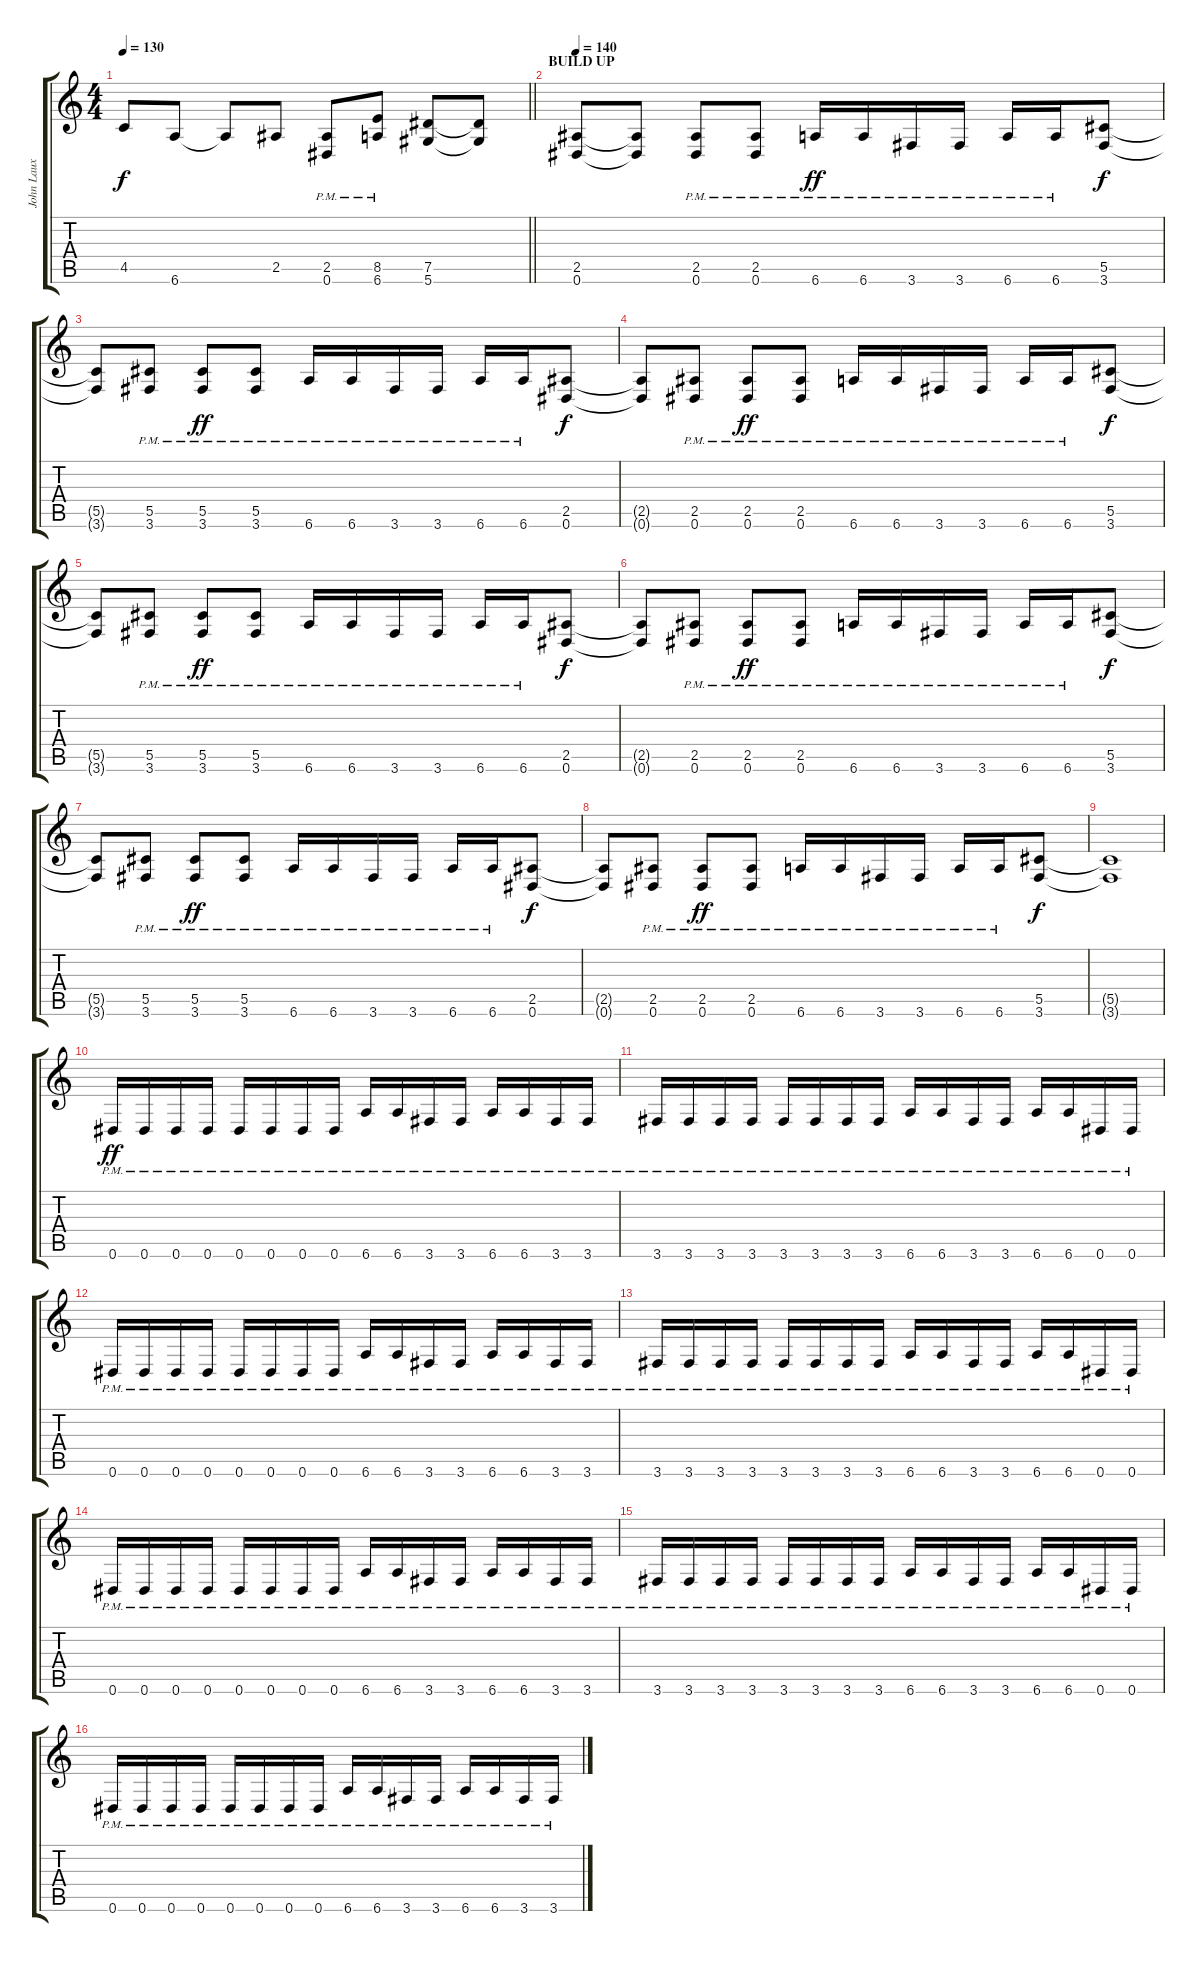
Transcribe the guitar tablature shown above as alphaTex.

\track ("John Laux" "John Laux") {instrument distortionguitar}
\staff {score tabs}
\tuning (Eb4 Bb3 Gb3 Db3 Ab2 Eb2) {hide}
\ts (4 4)
\tempo 130
\clef g2
\barLineRight lightlight
\ks c
4.5.8{dy f} 6.6.8 6.6{t}.8 2.5.8 (2.5{pm} 0.6{pm}).8 (8.5{pm} 6.6{pm}).8 (7.5 5.6).8 (7.5{t} 5.6{t}).8 |
\section ("" "BUILD UP")
\tempo 140
(2.5 0.6).8 (2.5{t} 0.6{t}).8 (2.5{pm} 0.6{pm}).8 (2.5{pm} 0.6{pm}).8 6.6{pm}.16{dy ff} 6.6{pm}.16 3.6{pm}.16 3.6{pm}.16 6.6{pm}.16 6.6{pm}.16 (5.5 3.6).8{dy f} |
(5.5{t} 3.6{t}).8 (5.5{pm} 3.6{pm}).8 (5.5{pm} 3.6{pm}).8{dy ff} (5.5{pm} 3.6{pm}).8 6.6{pm}.16 6.6{pm}.16 3.6{pm}.16 3.6{pm}.16 6.6{pm}.16 6.6{pm}.16 (2.5 0.6).8{dy f} |
(2.5{t} 0.6{t}).8 (2.5{pm} 0.6{pm}).8 (2.5{pm} 0.6{pm}).8{dy ff} (2.5{pm} 0.6{pm}).8 6.6{pm}.16 6.6{pm}.16 3.6{pm}.16 3.6{pm}.16 6.6{pm}.16 6.6{pm}.16 (5.5 3.6).8{dy f} |
(5.5{t} 3.6{t}).8 (5.5{pm} 3.6{pm}).8 (5.5{pm} 3.6{pm}).8{dy ff} (5.5{pm} 3.6{pm}).8 6.6{pm}.16 6.6{pm}.16 3.6{pm}.16 3.6{pm}.16 6.6{pm}.16 6.6{pm}.16 (2.5 0.6).8{dy f} |
(2.5{t} 0.6{t}).8 (2.5{pm} 0.6{pm}).8 (2.5{pm} 0.6{pm}).8{dy ff} (2.5{pm} 0.6{pm}).8 6.6{pm}.16 6.6{pm}.16 3.6{pm}.16 3.6{pm}.16 6.6{pm}.16 6.6{pm}.16 (5.5 3.6).8{dy f} |
(5.5{t} 3.6{t}).8 (5.5{pm} 3.6{pm}).8 (5.5{pm} 3.6{pm}).8{dy ff} (5.5{pm} 3.6{pm}).8 6.6{pm}.16 6.6{pm}.16 3.6{pm}.16 3.6{pm}.16 6.6{pm}.16 6.6{pm}.16 (2.5 0.6).8{dy f} |
(2.5{t} 0.6{t}).8 (2.5{pm} 0.6{pm}).8 (2.5{pm} 0.6{pm}).8{dy ff} (2.5{pm} 0.6{pm}).8 6.6{pm}.16 6.6{pm}.16 3.6{pm}.16 3.6{pm}.16 6.6{pm}.16 6.6{pm}.16 (5.5 3.6).8{dy f} |
(5.5{t} 3.6{t}).1 |
0.6{pm}.16{dy ff} 0.6{pm}.16 0.6{pm}.16 0.6{pm}.16 0.6{pm}.16 0.6{pm}.16 0.6{pm}.16 0.6{pm}.16 6.6{pm}.16 6.6{pm}.16 3.6{pm}.16 3.6{pm}.16 6.6{pm}.16 6.6{pm}.16 3.6{pm}.16 3.6{pm}.16 |
3.6{pm}.16 3.6{pm}.16 3.6{pm}.16 3.6{pm}.16 3.6{pm}.16 3.6{pm}.16 3.6{pm}.16 3.6{pm}.16 6.6{pm}.16 6.6{pm}.16 3.6{pm}.16 3.6{pm}.16 6.6{pm}.16 6.6{pm}.16 0.6{pm}.16 0.6{pm}.16 |
0.6{pm}.16 0.6{pm}.16 0.6{pm}.16 0.6{pm}.16 0.6{pm}.16 0.6{pm}.16 0.6{pm}.16 0.6{pm}.16 6.6{pm}.16 6.6{pm}.16 3.6{pm}.16 3.6{pm}.16 6.6{pm}.16 6.6{pm}.16 3.6{pm}.16 3.6{pm}.16 |
3.6{pm}.16 3.6{pm}.16 3.6{pm}.16 3.6{pm}.16 3.6{pm}.16 3.6{pm}.16 3.6{pm}.16 3.6{pm}.16 6.6{pm}.16 6.6{pm}.16 3.6{pm}.16 3.6{pm}.16 6.6{pm}.16 6.6{pm}.16 0.6{pm}.16 0.6{pm}.16 |
0.6{pm}.16 0.6{pm}.16 0.6{pm}.16 0.6{pm}.16 0.6{pm}.16 0.6{pm}.16 0.6{pm}.16 0.6{pm}.16 6.6{pm}.16 6.6{pm}.16 3.6{pm}.16 3.6{pm}.16 6.6{pm}.16 6.6{pm}.16 3.6{pm}.16 3.6{pm}.16 |
3.6{pm}.16 3.6{pm}.16 3.6{pm}.16 3.6{pm}.16 3.6{pm}.16 3.6{pm}.16 3.6{pm}.16 3.6{pm}.16 6.6{pm}.16 6.6{pm}.16 3.6{pm}.16 3.6{pm}.16 6.6{pm}.16 6.6{pm}.16 0.6{pm}.16 0.6{pm}.16 |
0.6{pm}.16 0.6{pm}.16 0.6{pm}.16 0.6{pm}.16 0.6{pm}.16 0.6{pm}.16 0.6{pm}.16 0.6{pm}.16 6.6{pm}.16 6.6{pm}.16 3.6{pm}.16 3.6{pm}.16 6.6{pm}.16 6.6{pm}.16 3.6{pm}.16 3.6{pm}.16
